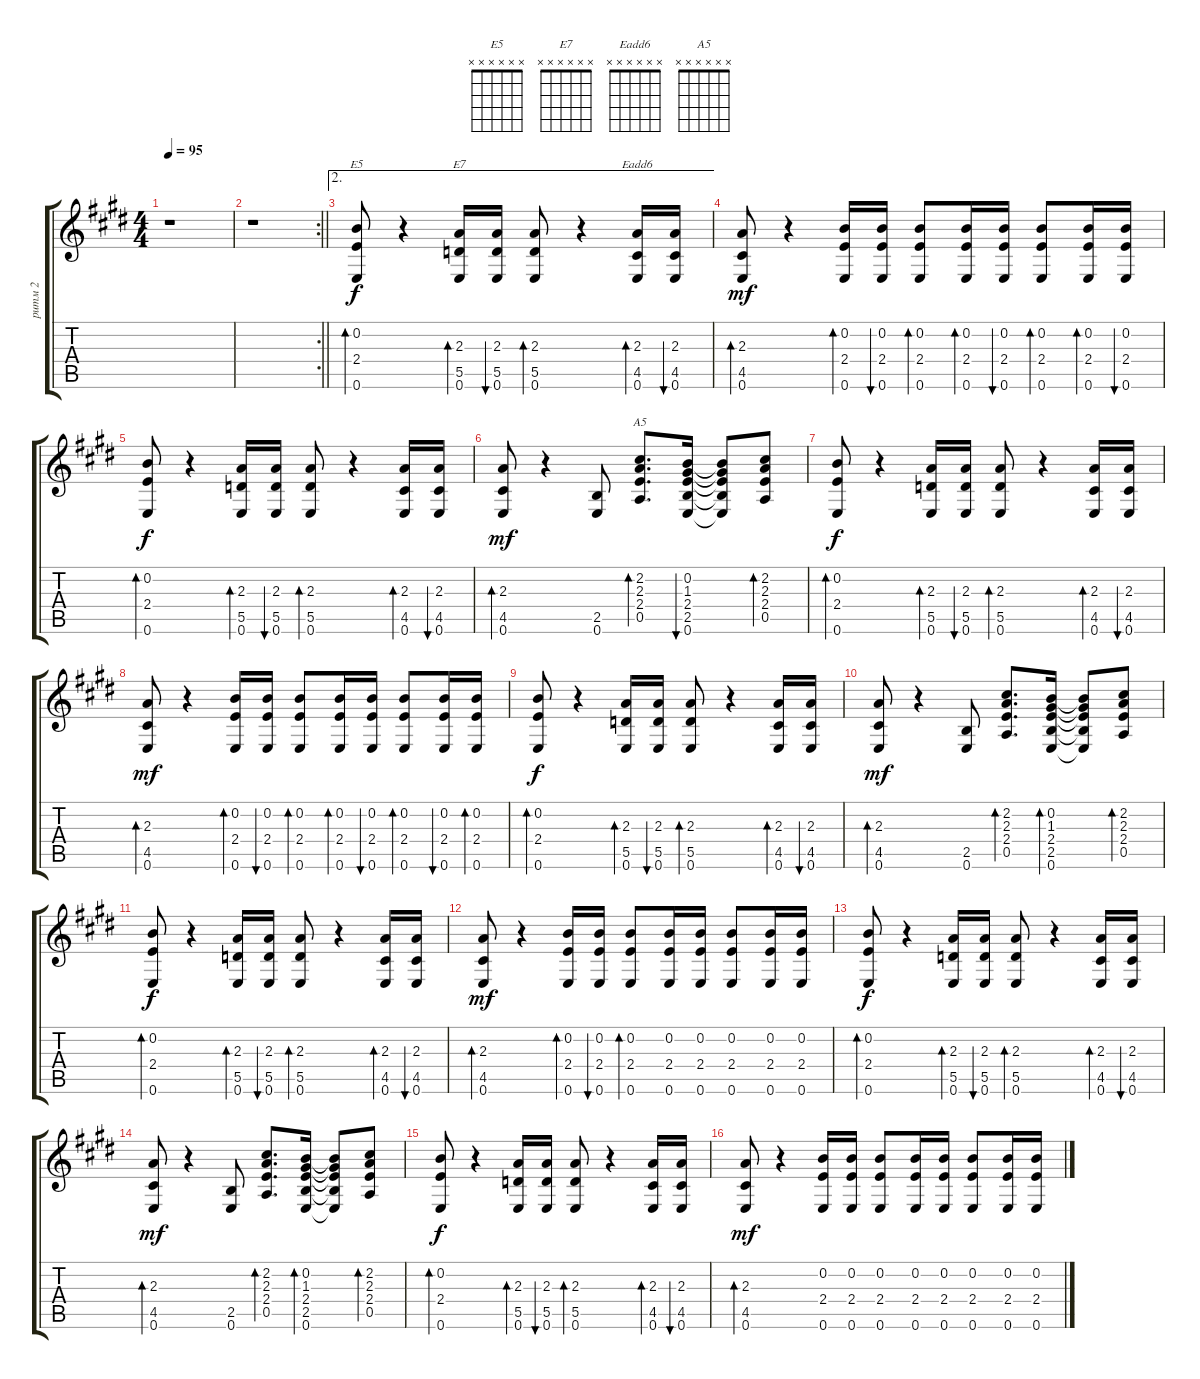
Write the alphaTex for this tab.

\track ("ритм 2" "ритм 2") {instrument overdrivenguitar}
\staff {score tabs}
\tuning (E4 B3 G3 D3 A2 E2) {hide}
\chord ("E5" x x x x x x)
\chord ("E7" x x x x x x)
\chord ("Eadd6" x x x x x x)
\chord ("A5" x x x x x x)
\ts (4 4)
\tempo 95
\clef g2
\ks e
r.1{dy f} |
\rc 2
\barLineRight lightlight
r.1 |
\ae 2
\section ("" "")
(0.2 2.4 0.6).8{bd 60 ch "E5"} r.4 (2.3 5.5 0.6).16{bd 60 ch "E7"} (2.3 5.5 0.6).16{bu 60} (2.3 5.5 0.6).8{bd 60} r.4 (2.3 4.5 0.6).16{bd 60 ch "Eadd6"} (2.3 4.5 0.6).16{bu 60} |
(2.3 4.5 0.6).8{bd 60 dy mf} r.4 (0.2 2.4 0.6).16{bd 60} (0.2 2.4 0.6).16{bu 60} (0.2 2.4 0.6).8{bd 60} (0.2 2.4 0.6).16{bd 60} (0.2 2.4 0.6).16{bu 60} (0.2 2.4 0.6).8{bd 60} (0.2 2.4 0.6).16{bd 60} (0.2 2.4 0.6).16{bu 60} |
(0.2 2.4 0.6).8{bd 60 dy f} r.4 (2.3 5.5 0.6).16{bd 60} (2.3 5.5 0.6).16{bu 60} (2.3 5.5 0.6).8{bd 60} r.4 (2.3 4.5 0.6).16{bd 60} (2.3 4.5 0.6).16{bu 60} |
(2.3 4.5 0.6).8{bd 60 dy mf} r.4 (2.5 0.6).8 (2.2 2.3 2.4 0.5).8{d bd 60 ch "A5"} (0.2 1.3 2.4 2.5 0.6).16{bu 60} (0.2{t} 1.3{t} 2.4{t} 2.5{t} 0.6{t}).8 (2.2 2.3 2.4 0.5).8{bd 60} |
(0.2 2.4 0.6).8{bd 60 dy f} r.4 (2.3 5.5 0.6).16{bd 60} (2.3 5.5 0.6).16{bu 60} (2.3 5.5 0.6).8{bd 60} r.4 (2.3 4.5 0.6).16{bd 60} (2.3 4.5 0.6).16{bu 60} |
(2.3 4.5 0.6).8{bd 60 dy mf} r.4 (0.2 2.4 0.6).16{bd 60} (0.2 2.4 0.6).16{bu 60} (0.2 2.4 0.6).8{bd 60} (0.2 2.4 0.6).16{bd 60} (0.2 2.4 0.6).16{bu 60} (0.2 2.4 0.6).8{bd 60} (0.2 2.4 0.6).16{bu 60} (0.2 2.4 0.6).16{bd 60} |
(0.2 2.4 0.6).8{bd 60 dy f} r.4 (2.3 5.5 0.6).16{bd 60} (2.3 5.5 0.6).16{bu 60} (2.3 5.5 0.6).8{bd 60} r.4 (2.3 4.5 0.6).16{bd 60} (2.3 4.5 0.6).16{bu 60} |
(2.3 4.5 0.6).8{bd 60 dy mf} r.4 (2.5 0.6).8 (2.2 2.3 2.4 0.5).8{d bd 60} (0.2 1.3 2.4 2.5 0.6).16{bd 60} (0.2{t} 1.3{t} 2.4{t} 2.5{t} 0.6{t}).8 (2.2 2.3 2.4 0.5).8{bd 60} |
(0.2 2.4 0.6).8{bd 60 dy f} r.4 (2.3 5.5 0.6).16{bd 60} (2.3 5.5 0.6).16{bu 60} (2.3 5.5 0.6).8{bd 60} r.4 (2.3 4.5 0.6).16{bd 60} (2.3 4.5 0.6).16{bu 60} |
(2.3 4.5 0.6).8{bd 60 dy mf} r.4 (0.2 2.4 0.6).16{bd 60} (0.2 2.4 0.6).16{bu 60} (0.2 2.4 0.6).8{bd 60} (0.2 2.4 0.6).16 (0.2 2.4 0.6).16 (0.2 2.4 0.6).8 (0.2 2.4 0.6).16 (0.2 2.4 0.6).16 |
(0.2 2.4 0.6).8{bd 60 dy f} r.4 (2.3 5.5 0.6).16{bd 60} (2.3 5.5 0.6).16{bu 60} (2.3 5.5 0.6).8{bd 60} r.4 (2.3 4.5 0.6).16{bd 60} (2.3 4.5 0.6).16{bu 60} |
(2.3 4.5 0.6).8{bd 60 dy mf} r.4 (2.5 0.6).8 (2.2 2.3 2.4 0.5).8{d bd 60} (0.2 1.3 2.4 2.5 0.6).16{bd 60} (0.2{t} 1.3{t} 2.4{t} 2.5{t} 0.6{t}).8 (2.2 2.3 2.4 0.5).8{bd 60} |
(0.2 2.4 0.6).8{bd 60 dy f} r.4 (2.3 5.5 0.6).16{bd 60} (2.3 5.5 0.6).16{bu 60} (2.3 5.5 0.6).8{bd 60} r.4 (2.3 4.5 0.6).16{bd 60} (2.3 4.5 0.6).16{bu 60} |
(2.3 4.5 0.6).8{bd 60 dy mf} r.4 (0.2 2.4 0.6).16 (0.2 2.4 0.6).16 (0.2 2.4 0.6).8 (0.2 2.4 0.6).16 (0.2 2.4 0.6).16 (0.2 2.4 0.6).8 (0.2 2.4 0.6).16 (0.2 2.4 0.6).16
